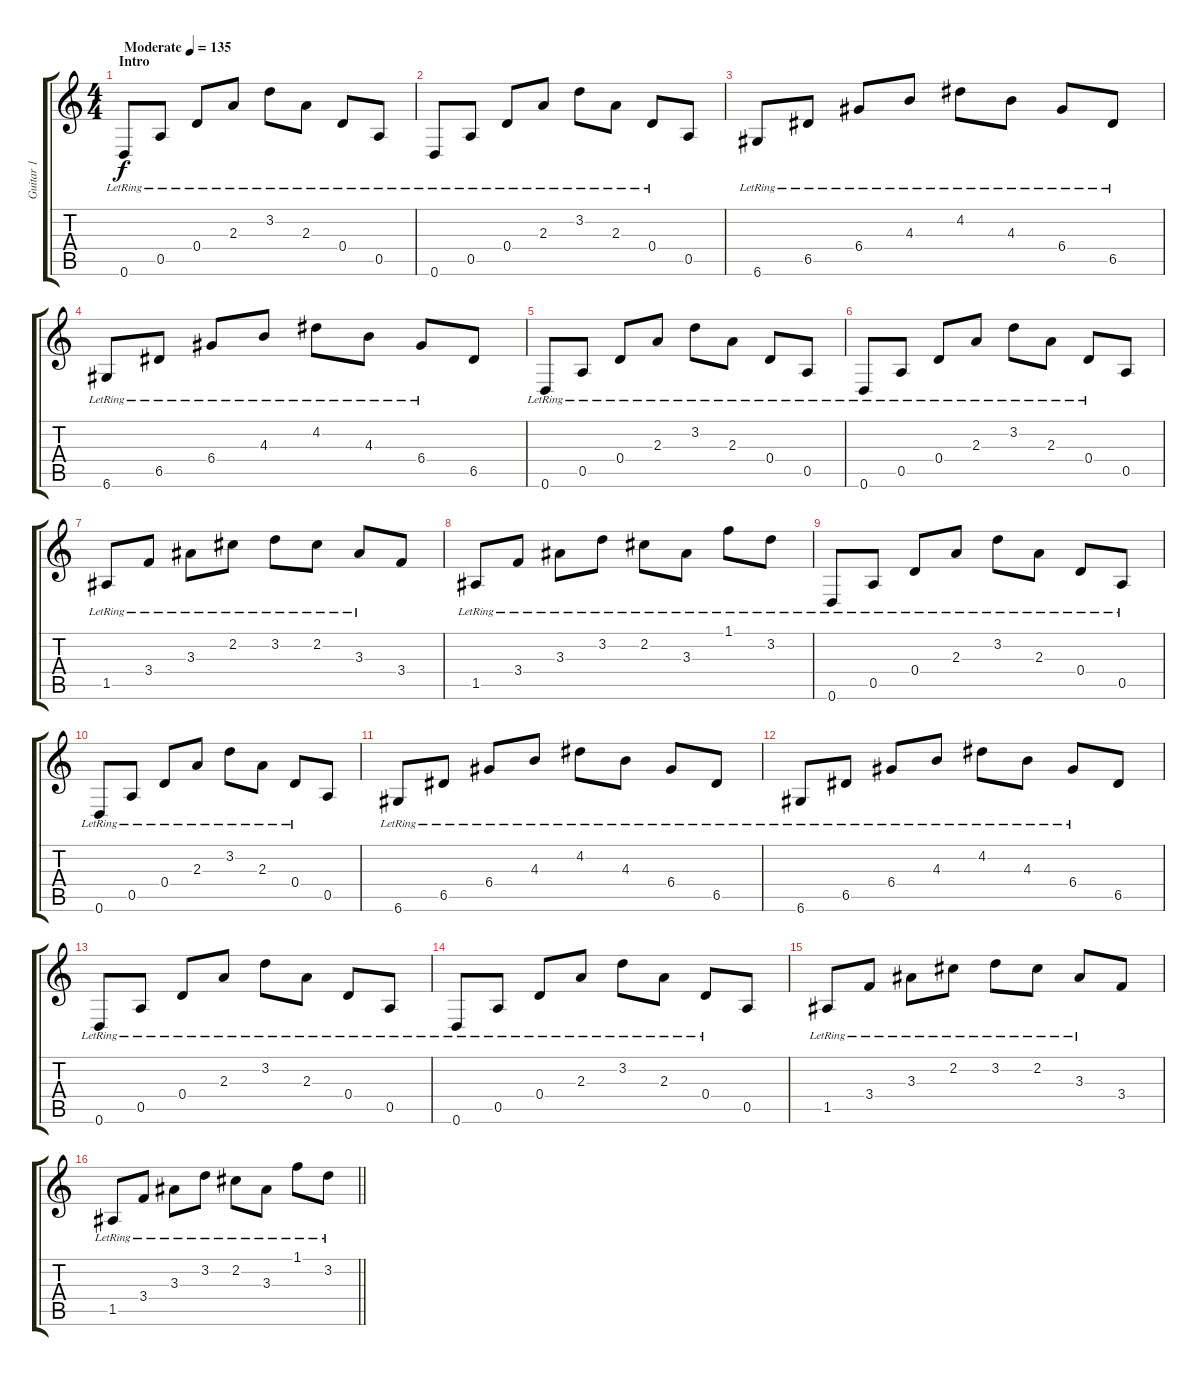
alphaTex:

\track ("Guitar 1" "Guitar 1") {instrument overdrivenguitar}
\staff {score tabs}
\tuning (E4 B3 G3 D3 A2 D2) {hide}
\ts (4 4)
\section ("" "Intro")
\tempo (135 "Moderate")
\clef g2
\ks c
0.6{lr}.8{dy f instrument acousticguitarsteel} 0.5{lr}.8 0.4{lr}.8 2.3{lr}.8 3.2{lr}.8 2.3{lr}.8 0.4{lr}.8 0.5{lr}.8 |
0.6{lr}.8 0.5{lr}.8 0.4{lr}.8 2.3{lr}.8 3.2{lr}.8 2.3{lr}.8 0.4{lr}.8 0.5.8 |
6.6{lr}.8 6.5{lr}.8 6.4{lr}.8 4.3{lr}.8 4.2{lr}.8 4.3{lr}.8 6.4{lr}.8 6.5{lr}.8 |
6.6{lr}.8 6.5{lr}.8 6.4{lr}.8 4.3{lr}.8 4.2{lr}.8 4.3{lr}.8 6.4{lr}.8 6.5.8 |
0.6{lr}.8 0.5{lr}.8 0.4{lr}.8 2.3{lr}.8 3.2{lr}.8 2.3{lr}.8 0.4{lr}.8 0.5{lr}.8 |
0.6{lr}.8 0.5{lr}.8 0.4{lr}.8 2.3{lr}.8 3.2{lr}.8 2.3{lr}.8 0.4{lr}.8 0.5.8 |
1.5{lr}.8 3.4{lr}.8 3.3{lr}.8 2.2{lr}.8 3.2{lr}.8 2.2{lr}.8 3.3{lr}.8 3.4.8 |
1.5{lr}.8 3.4{lr}.8 3.3{lr}.8 3.2{lr}.8 2.2{lr}.8 3.3{lr}.8 1.1{lr}.8 3.2{lr}.8 |
0.6{lr}.8 0.5{lr}.8 0.4{lr}.8 2.3{lr}.8 3.2{lr}.8 2.3{lr}.8 0.4{lr}.8 0.5{lr}.8 |
0.6{lr}.8 0.5{lr}.8 0.4{lr}.8 2.3{lr}.8 3.2{lr}.8 2.3{lr}.8 0.4{lr}.8 0.5.8 |
6.6{lr}.8 6.5{lr}.8 6.4{lr}.8 4.3{lr}.8 4.2{lr}.8 4.3{lr}.8 6.4{lr}.8 6.5{lr}.8 |
6.6{lr}.8 6.5{lr}.8 6.4{lr}.8 4.3{lr}.8 4.2{lr}.8 4.3{lr}.8 6.4{lr}.8 6.5.8 |
0.6{lr}.8 0.5{lr}.8 0.4{lr}.8 2.3{lr}.8 3.2{lr}.8 2.3{lr}.8 0.4{lr}.8 0.5{lr}.8 |
0.6{lr}.8 0.5{lr}.8 0.4{lr}.8 2.3{lr}.8 3.2{lr}.8 2.3{lr}.8 0.4{lr}.8 0.5.8 |
1.5{lr}.8 3.4{lr}.8 3.3{lr}.8 2.2{lr}.8 3.2{lr}.8 2.2{lr}.8 3.3{lr}.8 3.4.8 |
\barLineRight lightlight
1.5{lr}.8 3.4{lr}.8 3.3{lr}.8 3.2{lr}.8 2.2{lr}.8 3.3{lr}.8 1.1{lr}.8 3.2{lr}.8
